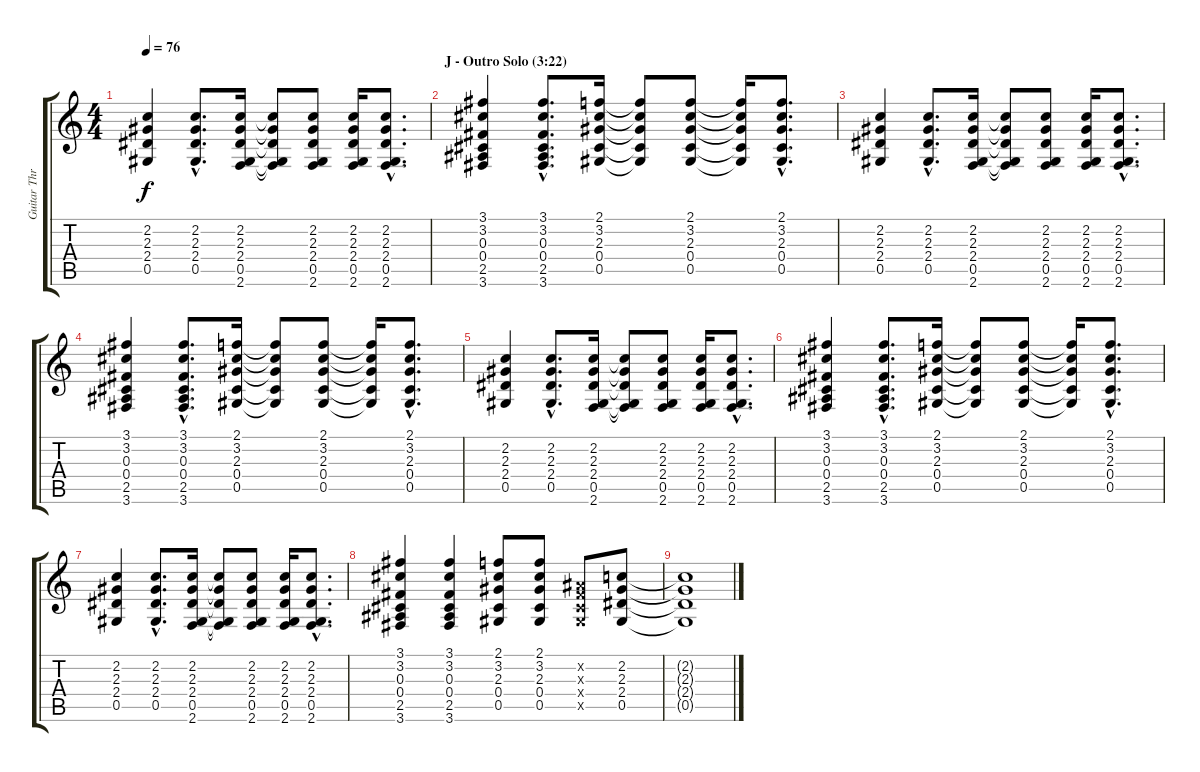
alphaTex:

\track ("Guitar Three" "Guitar Thr") {instrument acousticguitarsteel}
\staff {score tabs}
\tuning (Eb4 Bb3 Gb3 Db3 Ab2 Eb2) {hide}
\ts (4 4)
\tempo 76
\clef g2
\ks c
(2.2 2.3 2.4 0.5).4{dy f} (2.2{hac} 2.3{hac} 2.4{hac} 0.5{hac}).8{d} (2.2 2.3 2.4 0.5 2.6).16 (2.2{t} 2.3{t} 2.4{t} 0.5{t} 2.6{t}).8 (2.2 2.3 2.4 0.5 2.6).8 (2.2 2.3 2.4 0.5 2.6).16 (2.2{hac} 2.3{hac} 2.4{hac} 0.5{hac} 2.6{hac}).8{d} |
\section ("" "J - Outro Solo (3:22)")
(3.1 3.2 0.3 0.4 2.5 3.6).4 (3.1{hac} 3.2{hac} 0.3{hac} 0.4{hac} 2.5{hac} 3.6{hac}).8{d} (2.1 3.2 2.3 0.4 0.5).16 (2.1{t} 3.2{t} 2.3{t} 0.4{t} 0.5{t}).8 (2.1 3.2 2.3 0.4 0.5).8 (2.1{t} 3.2{t} 2.3{t} 0.4{t} 0.5{t}).16 (2.1{hac} 3.2{hac} 2.3{hac} 0.4{hac} 0.5{hac}).8{d} |
(2.2 2.3 2.4 0.5).4 (2.2{hac} 2.3{hac} 2.4{hac} 0.5{hac}).8{d} (2.2 2.3 2.4 0.5 2.6).16 (2.2{t} 2.3{t} 2.4{t} 0.5{t} 2.6{t}).8 (2.2 2.3 2.4 0.5 2.6).8 (2.2 2.3 2.4 0.5 2.6).16 (2.2{hac} 2.3{hac} 2.4{hac} 0.5{hac} 2.6{hac}).8{d} |
(3.1 3.2 0.3 0.4 2.5 3.6).4 (3.1{hac} 3.2{hac} 0.3{hac} 0.4{hac} 2.5{hac} 3.6{hac}).8{d} (2.1 3.2 2.3 0.4 0.5).16 (2.1{t} 3.2{t} 2.3{t} 0.4{t} 0.5{t}).8 (2.1 3.2 2.3 0.4 0.5).8 (2.1{t} 3.2{t} 2.3{t} 0.4{t} 0.5{t}).16 (2.1{hac} 3.2{hac} 2.3{hac} 0.4{hac} 0.5{hac}).8{d} |
(2.2 2.3 2.4 0.5).4 (2.2{hac} 2.3{hac} 2.4{hac} 0.5{hac}).8{d} (2.2 2.3 2.4 0.5 2.6).16 (2.2{t} 2.3{t} 2.4{t} 0.5{t} 2.6{t}).8 (2.2 2.3 2.4 0.5 2.6).8 (2.2 2.3 2.4 0.5 2.6).16 (2.2{hac} 2.3{hac} 2.4{hac} 0.5{hac} 2.6{hac}).8{d} |
(3.1 3.2 0.3 0.4 2.5 3.6).4 (3.1{hac} 3.2{hac} 0.3{hac} 0.4{hac} 2.5{hac} 3.6{hac}).8{d} (2.1 3.2 2.3 0.4 0.5).16 (2.1{t} 3.2{t} 2.3{t} 0.4{t} 0.5{t}).8 (2.1 3.2 2.3 0.4 0.5).8 (2.1{t} 3.2{t} 2.3{t} 0.4{t} 0.5{t}).16 (2.1{hac} 3.2{hac} 2.3{hac} 0.4{hac} 0.5{hac}).8{d} |
(2.2 2.3 2.4 0.5).4 (2.2{hac} 2.3{hac} 2.4{hac} 0.5{hac}).8{d} (2.2 2.3 2.4 0.5 2.6).16 (2.2{t} 2.3{t} 2.4{t} 0.5{t} 2.6{t}).8 (2.2 2.3 2.4 0.5 2.6).8 (2.2 2.3 2.4 0.5 2.6).16 (2.2{hac} 2.3{hac} 2.4{hac} 0.5{hac} 2.6{hac}).8{d} |
(3.1 3.2 0.3 0.4 2.5 3.6).4 (3.1 3.2 0.3 0.4 2.5 3.6).4 (2.1 3.2 2.3 0.4 0.5).8 (2.1 3.2 2.3 0.4 0.5).8 (0.2{x} 0.3{x} 0.4{x} 0.5{x}).8 (2.2 2.3 2.4 0.5).8 |
(2.2{t} 2.3{t} 2.4{t} 0.5{t}).1
